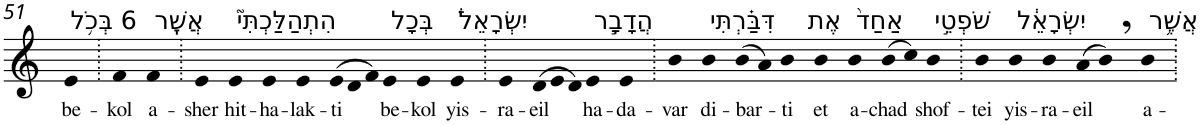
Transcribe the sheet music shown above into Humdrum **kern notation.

**kern	**text
*part1	*part1
*staff1	*staff1
*I"Piano	*
*I'Pno	*
!!LO:PB:g=z
*clefG2	*
*k[]	*
=51	=51
!LO:TX:a:t=6 בְּכֹ֥ל	!
!	!LO:LY:b
4e	be-
=52.	=52.
!	!LO:LY:b
4f	-kol
!LO:TX:a:t=אֲשֶֽׁר	!
!	!LO:LY:b
4f	a-
=53.	=53.
!	!LO:LY:b
4e	-sher
!LO:TX:a:t=הִתְהַלַּכְתִּי֮	!
!	!LO:LY:b
4e	hit-
!	!LO:LY:b
4e	-ha-
!	!LO:LY:b
4e	-lak-
*Xtuplet	*
!	!LO:LY:b
(>12e	-ti
12d	.
12f)	.
!LO:TX:a:t=בְּכָל	!
!	!LO:LY:b
4e	be-
!	!LO:LY:b
4e	-kol
!LO:TX:a:t=יִשְׂרָאֵל֒	!
!	!LO:LY:b
4e	yis-
=54.	=54.
!	!LO:LY:b
4e	-ra-
!	!LO:LY:b
(>12d	-eil
12e	.
12d)	.
!LO:TX:a:t=הֲדָבָ֣ר	!
!	!LO:LY:b
4e	ha-
!	!LO:LY:b
4e	-da-
=55.	=55.
!	!LO:LY:b
4b	-var
!LO:TX:a:t=דִּבַּ֗רְתִּי	!
!	!LO:LY:b
4b	di-
!	!LO:LY:b
(>8b	-bar-
8a)	.
!	!LO:LY:b
4b	-ti
!LO:TX:a:t=אֶת	!
!	!LO:LY:b
4b	et
!LO:TX:a:t=אַחַד֙	!
!	!LO:LY:b
4b	a-
!	!LO:LY:b
(>8b	-chad
8cc)	.
!LO:TX:a:t=שֹׁפְטֵ֣י	!
!	!LO:LY:b
4b	shof-
=56.	=56.
!	!LO:LY:b
4b	-tei
!LO:TX:a:t=יִשְׂרָאֵ֔ל	!
!	!LO:LY:b
4b	yis-
!	!LO:LY:b
4b	-ra-
!	!LO:LY:b
(>8a	-eil
8b,)	.
!LO:TX:a:t=אֲשֶׁ֥ר	!
!	!LO:LY:b
4b	a-
=.	=.
*-	*-
